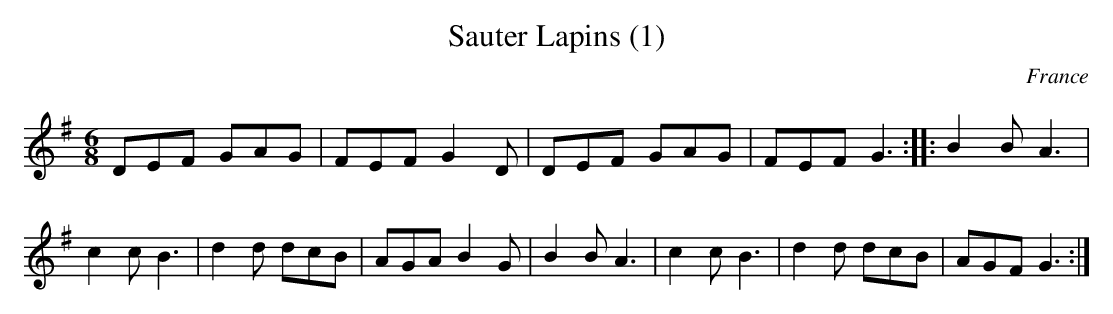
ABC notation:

X:1
T:Sauter Lapins (1)
O:France
M:6/8
K:G
DEF GAG | FEF G2D | DEF GAG | FEF G3 ::\
B2B A3 | c2c B3 | d2d dcB | AGA B2G |\
B2B A3 | c2c B3 | d2d dcB | AGF G3:|
